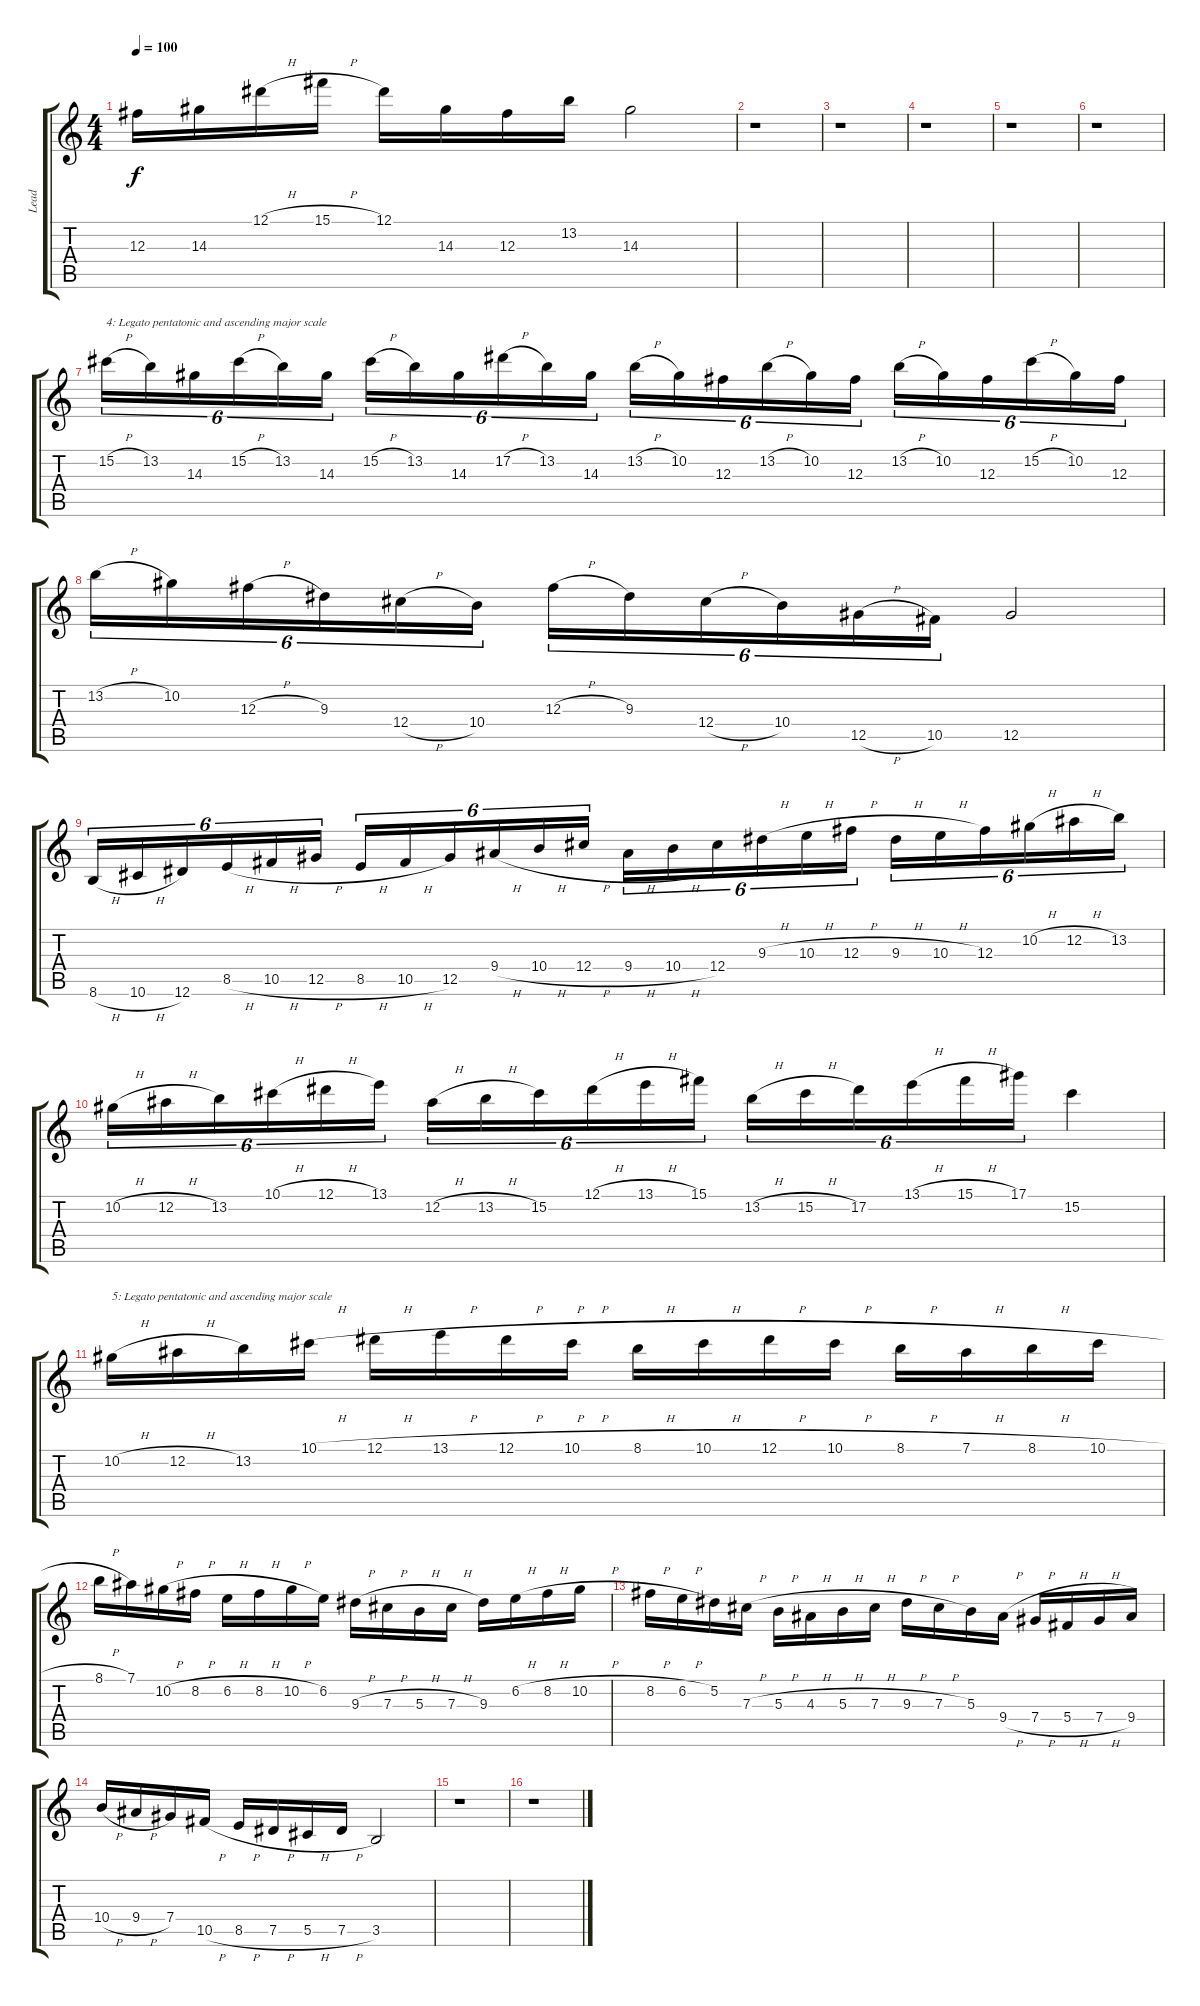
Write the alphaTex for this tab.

\track ("Lead" "Lead") {instrument overdrivenguitar}
\staff {score tabs}
\tuning (Eb4 Bb3 Gb3 Db3 Ab2 Eb2) {hide}
\ts (4 4)
\tempo 100
\clef g2
\ks c
12.3.16{dy f} 14.3.16 12.1{h}.16 15.1{h}.16 12.1.16 14.3.16 12.3.16 13.2.16 14.3.2 |
r.1 |
r.1 |
r.1 |
r.1 |
r.1 |
15.2{h}.16{tu (6 4) txt "4: Legato pentatonic and ascending major scale"} 13.2.16{tu (6 4)} 14.3.16{tu (6 4)} 15.2{h}.16{tu (6 4)} 13.2.16{tu (6 4)} 14.3.16{tu (6 4)} 15.2{h}.16{tu (6 4)} 13.2.16{tu (6 4)} 14.3.16{tu (6 4)} 17.2{h}.16{tu (6 4)} 13.2.16{tu (6 4)} 14.3.16{tu (6 4)} 13.2{h}.16{tu (6 4)} 10.2.16{tu (6 4)} 12.3.16{tu (6 4)} 13.2{h}.16{tu (6 4)} 10.2.16{tu (6 4)} 12.3.16{tu (6 4)} 13.2{h}.16{tu (6 4)} 10.2.16{tu (6 4)} 12.3.16{tu (6 4)} 15.2{h}.16{tu (6 4)} 10.2.16{tu (6 4)} 12.3.16{tu (6 4)} |
13.2{h}.16{tu (6 4)} 10.2.16{tu (6 4)} 12.3{h}.16{tu (6 4)} 9.3.16{tu (6 4)} 12.4{h}.16{tu (6 4)} 10.4.16{tu (6 4)} 12.3{h}.16{tu (6 4)} 9.3.16{tu (6 4)} 12.4{h}.16{tu (6 4)} 10.4.16{tu (6 4)} 12.5{h}.16{tu (6 4)} 10.5.16{tu (6 4)} 12.5.2 |
8.6{h}.16{tu (6 4)} 10.6{h}.16{tu (6 4)} 12.6.16{tu (6 4)} 8.5{h}.16{tu (6 4)} 10.5{h}.16{tu (6 4)} 12.5{h}.16{tu (6 4)} 8.5{h}.16{tu (6 4)} 10.5{h}.16{tu (6 4)} 12.5.16{tu (6 4)} 9.4{h}.16{tu (6 4)} 10.4{h}.16{tu (6 4)} 12.4{h}.16{tu (6 4)} 9.4{h}.16{tu (6 4)} 10.4{h}.16{tu (6 4)} 12.4.16{tu (6 4)} 9.3{h}.16{tu (6 4)} 10.3{h}.16{tu (6 4)} 12.3{h}.16{tu (6 4)} 9.3{h}.16{tu (6 4)} 10.3{h}.16{tu (6 4)} 12.3.16{tu (6 4)} 10.2{h}.16{tu (6 4)} 12.2{h}.16{tu (6 4)} 13.2.16{tu (6 4)} |
10.2{h}.16{tu (6 4)} 12.2{h}.16{tu (6 4)} 13.2.16{tu (6 4)} 10.1{h}.16{tu (6 4)} 12.1{h}.16{tu (6 4)} 13.1.16{tu (6 4)} 12.2{h}.16{tu (6 4)} 13.2{h}.16{tu (6 4)} 15.2.16{tu (6 4)} 12.1{h}.16{tu (6 4)} 13.1{h}.16{tu (6 4)} 15.1.16{tu (6 4)} 13.2{h}.16{tu (6 4)} 15.2{h}.16{tu (6 4)} 17.2.16{tu (6 4)} 13.1{h}.16{tu (6 4)} 15.1{h}.16{tu (6 4)} 17.1.16{tu (6 4)} 15.2.4 |
10.2{h}.16{txt "5: Legato pentatonic and ascending major scale"} 12.2{h}.16 13.2.16 10.1{h}.16 12.1{h}.16 13.1{h}.16 12.1{h}.16 10.1{h}.16 8.1{h}.16 10.1{h}.16 12.1{h}.16 10.1{h}.16 8.1{h}.16 7.1{h}.16 8.1{h}.16 10.1{h}.16 |
8.1{h}.16 7.1.16 10.2{h}.16 8.2{h}.16 6.2{h}.16 8.2{h}.16 10.2{h}.16 6.2.16 9.3{h}.16 7.3{h}.16 5.3{h}.16 7.3{h}.16 9.3.16 6.2{h}.16 8.2{h}.16 10.2{h}.16 |
8.2{h}.16 6.2{h}.16 5.2.16 7.3{h}.16 5.3{h}.16 4.3{h}.16 5.3{h}.16 7.3{h}.16 9.3{h}.16 7.3{h}.16 5.3.16 9.4{h}.16 7.4{h}.16 5.4{h}.16 7.4{h}.16 9.4.16 |
10.4{h}.16 9.4{h}.16 7.4.16 10.5{h}.16 8.5{h}.16 7.5{h}.16 5.5{h}.16 7.5{h}.16 3.5.2 |
r.1 |
r.1
